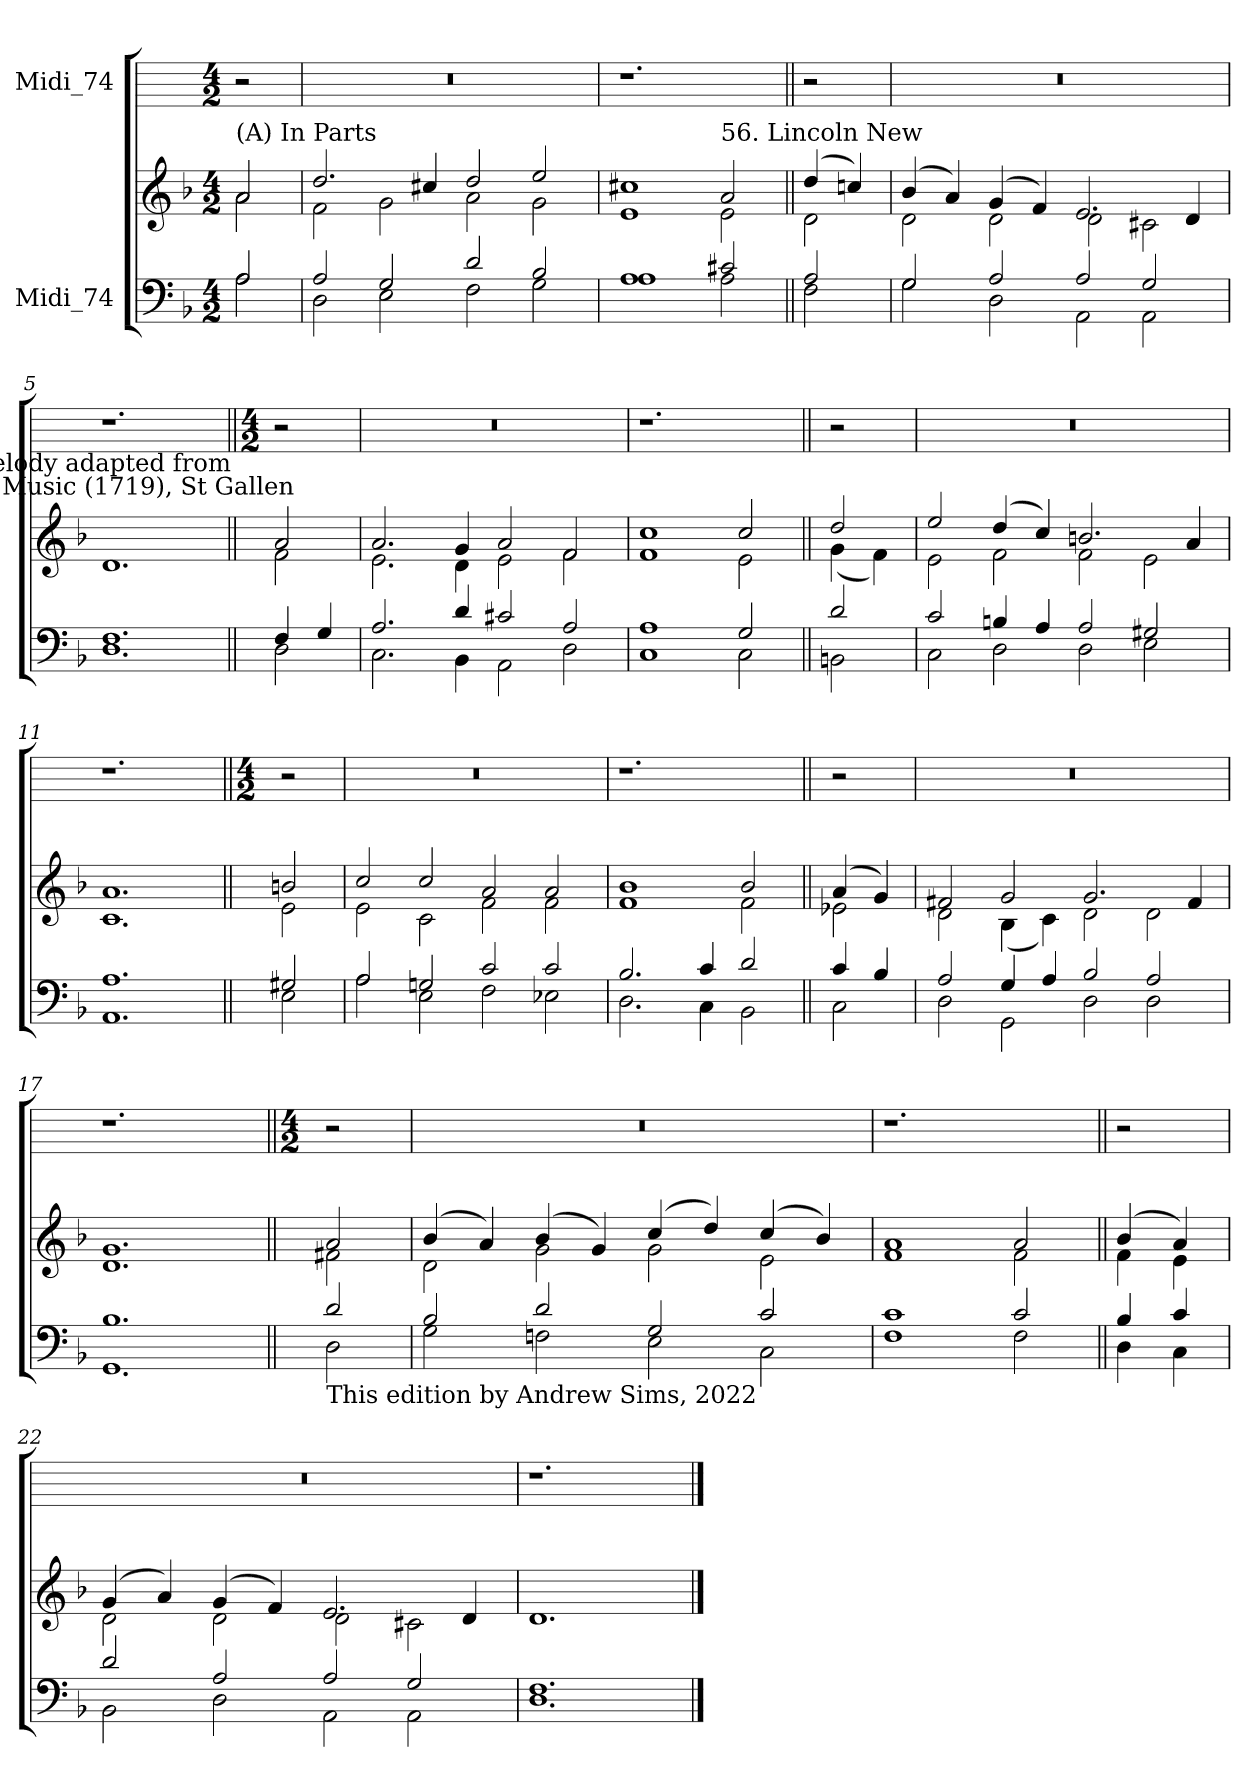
**kern	**kern	**kern
*part2	*part2	*part1
*staff3	*staff2	*staff1
*I"Midi_74	*	*I"Midi_74
*clefF4	*clefG2	*
*k[b-]	*k[b-]	*
*F:	*F:	*
*M4/2	*M4/2	*M4/2
=	=	=
*^	*^	*
!	!	!LO:TX:a:t=(A) In Parts	!	!
2A/	2A\	2a/	2a\	2r
=1	=1	=1	=1	=1
2A/	2D\	2.dd/	2f\	0r
2G/	2E\	.	2g\	.
.	.	4cc#X/	.	.
2d/	2F\	2dd/	2a\	.
2B-/	2G\	2ee/	2g\	.
=2	=2	=2	=2	=2
1A/	1A\	1cc#X/	1e\	1.r
!	!	!LO:TX:a:t=56. Lincoln New	!	!
2c#X/	2A\	2a/	2e\	.
=3||	=3||	=3||	=3||	=3||
2A/	2F\	(>4dd/	2d\	2r
.	.	4ccn/)	.	.
=4	=4	=4	=4	=4
2G/	2G\	(>4b-/	2d\	0r
.	.	4a/)	.	.
2A/	2D\	(>4g/	2d\	.
.	.	4f/)	.	.
2A/	2AA\	2.e/	2d\	.
2G/	2AA\	.	2c#X\	.
.	.	4d/	.	.
=5	=5	=5	=5	=5
!	!	!LO:TX:a:cj:t=Melody adapted from \nSeelen Music (1719), St Gallen	!	!
1.F/	1.D\	1.d/	1.ryy	1.r
!!LO:LB:g=z
=6||	=6||	=6||	=6||	=6||
*	*	*	*	*M4/2
4F/	2D\	2a/	2f\	2r
4G/	.	.	.	.
=7	=7	=7	=7	=7
2.A/	2.C\	2.a/	2.e\	0r
4d/	4BB-\	4g/	4d\	.
2c#X/	2AA\	2a/	2e\	.
2A/	2D\	2f/	2f\	.
=8	=8	=8	=8	=8
1A/	1C\	1cc/	1f\	1.r
2G/	2C\	2cc/	2e\	.
=9||	=9||	=9||	=9||	=9||
2d/	2BBn\	2dd/	(<4g\	2r
.	.	.	4f\)	.
=10	=10	=10	=10	=10
2c/	2C\	2ee/	2e\	0r
4Bn/	2D\	(>4dd/	2f\	.
4A/	.	4cc/)	.	.
2A/	2D\	2.bn/	2f\	.
2G#X/	2E\	.	2e\	.
.	.	4a/	.	.
=11	=11	=11	=11	=11
1.A/	1.AA\	1.a/	1.c\	1.r
!!LO:LB:g=z
=12||	=12||	=12||	=12||	=12||
*	*	*	*	*M4/2
2G#X/	2E\	2bn/	2e\	2r
=13	=13	=13	=13	=13
2A/	2A\	2cc/	2e\	0r
2Gn/	2E\	2cc/	2c\	.
2c/	2F\	2a/	2f\	.
2c/	2E-X\	2a/	2f\	.
=14	=14	=14	=14	=14
2.B-/	2.D\	1b-/	1f\	1.r
4c/	4C\	.	.	.
2d/	2BB-\	2b-/	2f\	.
=15||	=15||	=15||	=15||	=15||
4c/	2C\	(>4a/	2e-X\	2r
4B-/	.	4g/)	.	.
=16	=16	=16	=16	=16
2A/	2D\	2f#X/	2d\	0r
4G/	2GG\	2g/	(<4B-\	.
4A/	.	.	4c\)	.
2B-/	2D\	2.g/	2d\	.
2A/	2D\	.	2d\	.
.	.	4f#/	.	.
=17	=17	=17	=17	=17
1.B-/	1.GG\	1.g/	1.d\	1.r
!!LO:LB:g=z
=18||	=18||	=18||	=18||	=18||
*	*	*	*	*M4/2
!LO:TX:b:t=This edition by Andrew Sims, 2022	!	!	!	!
2d/	2D\	2a/	2f#X\	2r
=19	=19	=19	=19	=19
2B-/	2G\	(>4b-/	2d\	0r
.	.	4a/)	.	.
2d/	2Fn\	(>4b-/	2g\	.
.	.	4g/)	.	.
2G/	2E\	(>4cc/	2g\	.
.	.	4dd/)	.	.
2c/	2C\	(>4cc/	2e\	.
.	.	4b-/)	.	.
=20	=20	=20	=20	=20
1c/	1F\	1a/	1f\	1.r
2c/	2F\	2a/	2f\	.
=21||	=21||	=21||	=21||	=21||
4B-/	4D\	(>4b-/	4f\	2r
4c/	4C\	4a/)	4e\	.
=22	=22	=22	=22	=22
2d/	2BB-\	(>4g/	2d\	0r
.	.	4a/)	.	.
2A/	2D\	(>4g/	2d\	.
.	.	4f/)	.	.
2A/	2AA\	2.e/	2d\	.
2G/	2AA\	.	2c#X\	.
.	.	4d/	.	.
=23	=23	=23	=23	=23
1.F/	1.D\	1.d/	1.ryy	1.r
*v	*v	*	*	*
*	*v	*v	*
==	==	==
*-	*-	*-
